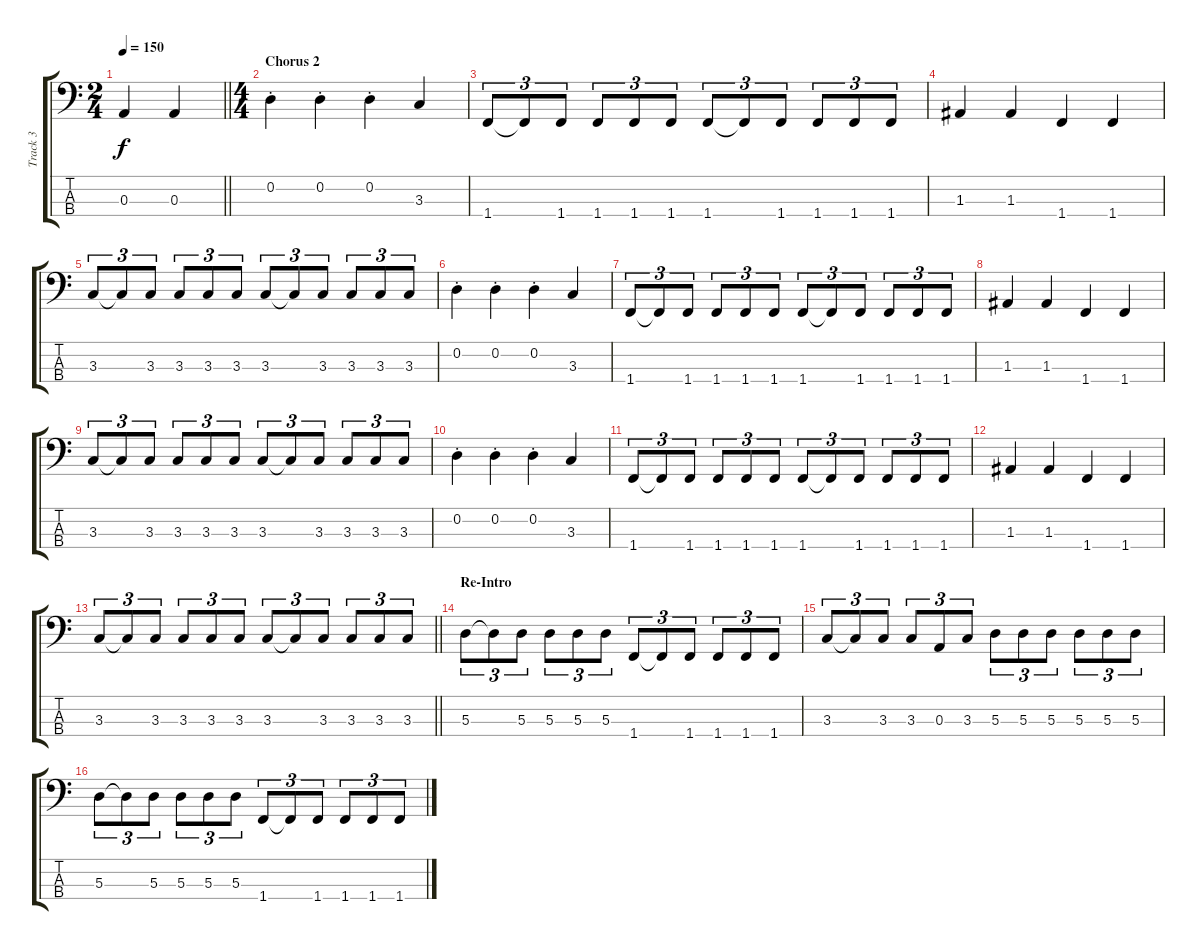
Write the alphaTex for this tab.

\track ("Track 3" "Track 3") {instrument electricbassfinger}
\staff {score tabs}
\tuning (G2 D2 A1 E1) {hide}
\ts (2 4)
\tempo 150
\clef f4
\barLineRight lightlight
\ks c
0.3.4{dy f} 0.3.4 |
\ts (4 4)
\section ("" "Chorus 2")
0.2{st}.4 0.2{st}.4 0.2{st}.4 3.3.4 |
1.4.8{tu (3 2)} 1.4{t}.8{tu (3 2)} 1.4.8{tu (3 2)} 1.4.8{tu (3 2)} 1.4.8{tu (3 2)} 1.4.8{tu (3 2)} 1.4.8{tu (3 2)} 1.4{t}.8{tu (3 2)} 1.4.8{tu (3 2)} 1.4.8{tu (3 2)} 1.4.8{tu (3 2)} 1.4.8{tu (3 2)} |
1.3.4 1.3.4 1.4.4 1.4.4 |
3.3.8{tu (3 2)} 3.3{t}.8{tu (3 2)} 3.3.8{tu (3 2)} 3.3.8{tu (3 2)} 3.3.8{tu (3 2)} 3.3.8{tu (3 2)} 3.3.8{tu (3 2)} 3.3{t}.8{tu (3 2)} 3.3.8{tu (3 2)} 3.3.8{tu (3 2)} 3.3.8{tu (3 2)} 3.3.8{tu (3 2)} |
0.2{st}.4 0.2{st}.4 0.2{st}.4 3.3.4 |
1.4.8{tu (3 2)} 1.4{t}.8{tu (3 2)} 1.4.8{tu (3 2)} 1.4.8{tu (3 2)} 1.4.8{tu (3 2)} 1.4.8{tu (3 2)} 1.4.8{tu (3 2)} 1.4{t}.8{tu (3 2)} 1.4.8{tu (3 2)} 1.4.8{tu (3 2)} 1.4.8{tu (3 2)} 1.4.8{tu (3 2)} |
1.3.4 1.3.4 1.4.4 1.4.4 |
3.3.8{tu (3 2)} 3.3{t}.8{tu (3 2)} 3.3.8{tu (3 2)} 3.3.8{tu (3 2)} 3.3.8{tu (3 2)} 3.3.8{tu (3 2)} 3.3.8{tu (3 2)} 3.3{t}.8{tu (3 2)} 3.3.8{tu (3 2)} 3.3.8{tu (3 2)} 3.3.8{tu (3 2)} 3.3.8{tu (3 2)} |
0.2{st}.4 0.2{st}.4 0.2{st}.4 3.3.4 |
1.4.8{tu (3 2)} 1.4{t}.8{tu (3 2)} 1.4.8{tu (3 2)} 1.4.8{tu (3 2)} 1.4.8{tu (3 2)} 1.4.8{tu (3 2)} 1.4.8{tu (3 2)} 1.4{t}.8{tu (3 2)} 1.4.8{tu (3 2)} 1.4.8{tu (3 2)} 1.4.8{tu (3 2)} 1.4.8{tu (3 2)} |
1.3.4 1.3.4 1.4.4 1.4.4 |
\barLineRight lightlight
3.3.8{tu (3 2)} 3.3{t}.8{tu (3 2)} 3.3.8{tu (3 2)} 3.3.8{tu (3 2)} 3.3.8{tu (3 2)} 3.3.8{tu (3 2)} 3.3.8{tu (3 2)} 3.3{t}.8{tu (3 2)} 3.3.8{tu (3 2)} 3.3.8{tu (3 2)} 3.3.8{tu (3 2)} 3.3.8{tu (3 2)} |
\section ("" "Re-Intro")
5.3.8{tu (3 2)} 5.3{t}.8{tu (3 2)} 5.3.8{tu (3 2)} 5.3.8{tu (3 2)} 5.3.8{tu (3 2)} 5.3.8{tu (3 2)} 1.4.8{tu (3 2)} 1.4{t}.8{tu (3 2)} 1.4.8{tu (3 2)} 1.4.8{tu (3 2)} 1.4.8{tu (3 2)} 1.4.8{tu (3 2)} |
3.3.8{tu (3 2)} 3.3{t}.8{tu (3 2)} 3.3.8{tu (3 2)} 3.3.8{tu (3 2)} 0.3.8{tu (3 2)} 3.3.8{tu (3 2)} 5.3.8{tu (3 2)} 5.3.8{tu (3 2)} 5.3.8{tu (3 2)} 5.3.8{tu (3 2)} 5.3.8{tu (3 2)} 5.3.8{tu (3 2)} |
5.3.8{tu (3 2)} 5.3{t}.8{tu (3 2)} 5.3.8{tu (3 2)} 5.3.8{tu (3 2)} 5.3.8{tu (3 2)} 5.3.8{tu (3 2)} 1.4.8{tu (3 2)} 1.4{t}.8{tu (3 2)} 1.4.8{tu (3 2)} 1.4.8{tu (3 2)} 1.4.8{tu (3 2)} 1.4.8{tu (3 2)}
